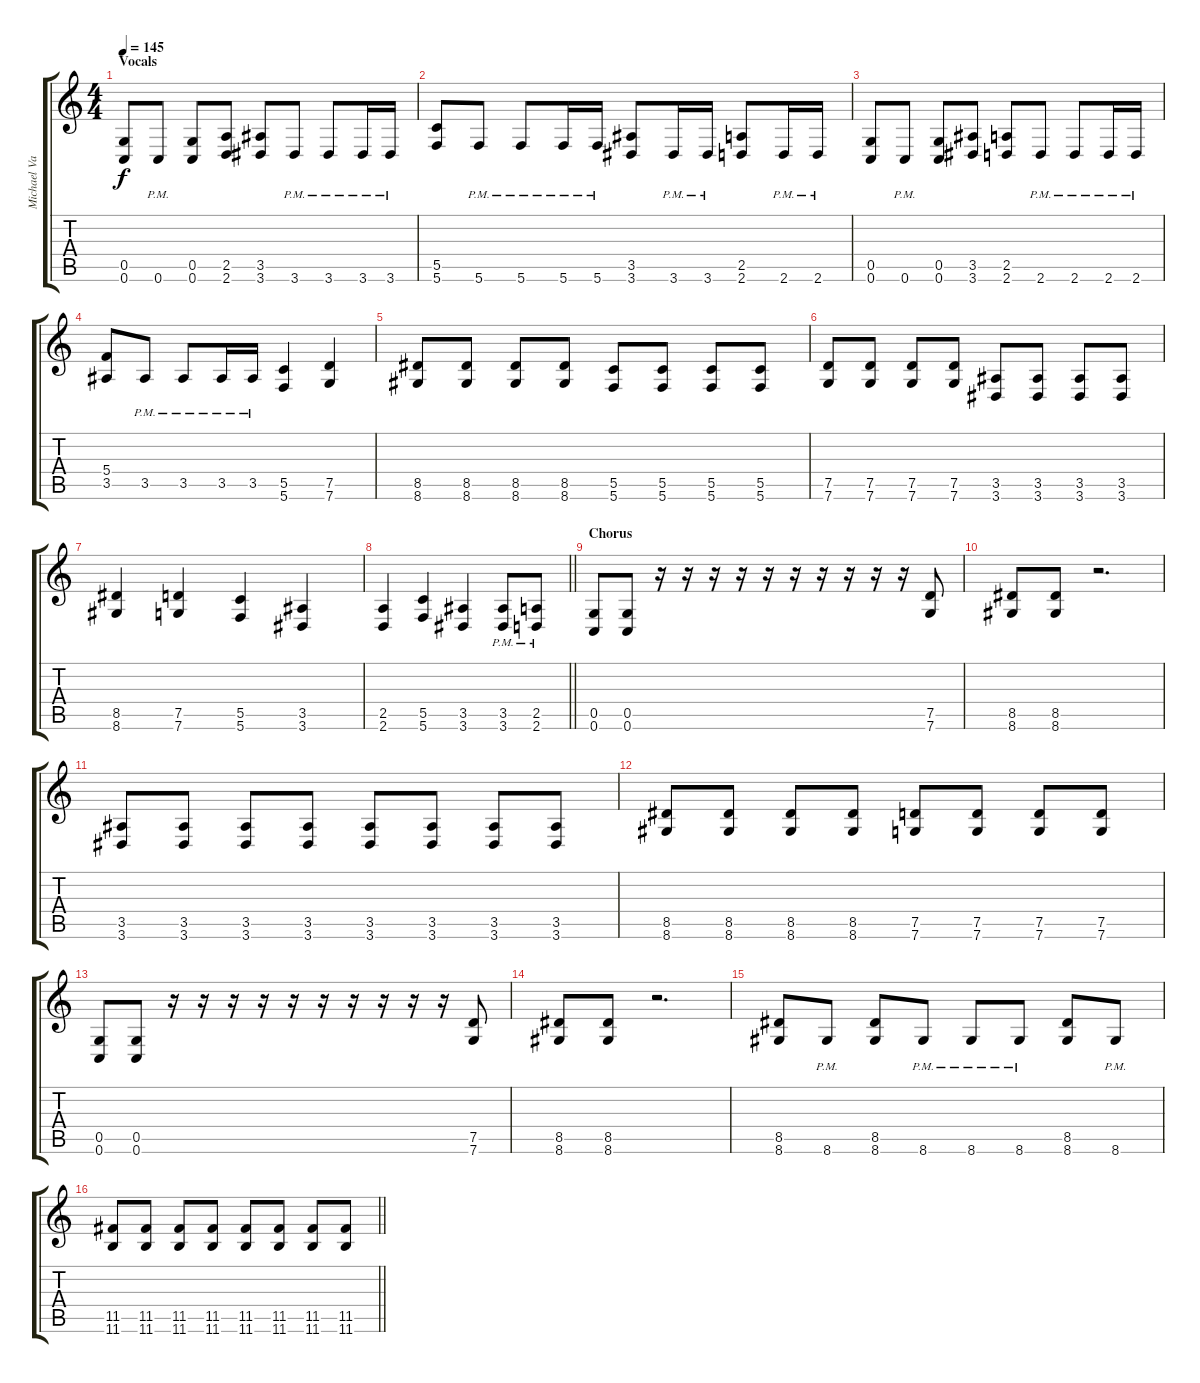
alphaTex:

\track ("Michael Varlet" "Michael Va") {instrument distortionguitar}
\staff {score tabs}
\tuning (D4 A3 F3 C3 G2 C2) {hide}
\ts (4 4)
\section ("" "Vocals")
\tempo 145
\clef g2
\ks c
(0.5 0.6).8{dy f} 0.6{pm}.8 (0.5 0.6).8 (2.5 2.6).8 (3.5 3.6).8 3.6{pm}.8 3.6{pm}.8 3.6{pm}.16 3.6{pm}.16 |
(5.5 5.6).8 5.6{pm}.8 5.6{pm}.8 5.6{pm}.16 5.6{pm}.16 (3.5 3.6).8 3.6{pm}.16 3.6{pm}.16 (2.5 2.6).8 2.6{pm}.16 2.6{pm}.16 |
(0.5 0.6).8 0.6{pm}.8 (0.5 0.6).8 (3.5 3.6).8 (2.5 2.6).8 2.6{pm}.8 2.6{pm}.8 2.6{pm}.16 2.6{pm}.16 |
(5.4 3.5).8 3.5{pm}.8 3.5{pm}.8 3.5{pm}.16 3.5{pm}.16 (5.5 5.6).4 (7.5 7.6).4 |
(8.5 8.6).8 (8.5 8.6).8 (8.5 8.6).8 (8.5 8.6).8 (5.5 5.6).8 (5.5 5.6).8 (5.5 5.6).8 (5.5 5.6).8 |
(7.5 7.6).8 (7.5 7.6).8 (7.5 7.6).8 (7.5 7.6).8 (3.5 3.6).8 (3.5 3.6).8 (3.5 3.6).8 (3.5 3.6).8 |
(8.5 8.6).4 (7.5 7.6).4 (5.5 5.6).4 (3.5 3.6).4 |
\barLineRight lightlight
(2.5 2.6).4 (5.5 5.6).4 (3.5 3.6).4 (3.5{pm} 3.6{pm}).8 (2.5{pm} 2.6{pm}).8 |
\section ("" "Chorus")
(0.5 0.6).8 (0.5 0.6).8 r.16 r.16 r.16 r.16 r.16 r.16 r.16 r.16 r.16 r.16 (7.5 7.6).8 |
(8.5 8.6).8 (8.5 8.6).8 r.2{d} |
(3.5 3.6).8 (3.5 3.6).8 (3.5 3.6).8 (3.5 3.6).8 (3.5 3.6).8 (3.5 3.6).8 (3.5 3.6).8 (3.5 3.6).8 |
(8.5 8.6).8 (8.5 8.6).8 (8.5 8.6).8 (8.5 8.6).8 (7.5 7.6).8 (7.5 7.6).8 (7.5 7.6).8 (7.5 7.6).8 |
(0.5 0.6).8 (0.5 0.6).8 r.16 r.16 r.16 r.16 r.16 r.16 r.16 r.16 r.16 r.16 (7.5 7.6).8 |
(8.5 8.6).8 (8.5 8.6).8 r.2{d} |
(8.5 8.6).8 8.6{pm}.8 (8.5 8.6).8 8.6{pm}.8 8.6{pm}.8 8.6{pm}.8 (8.5 8.6).8 8.6{pm}.8 |
\barLineRight lightlight
(11.5 11.6).8 (11.5 11.6).8 (11.5 11.6).8 (11.5 11.6).8 (11.5 11.6).8 (11.5 11.6).8 (11.5 11.6).8 (11.5 11.6).8
